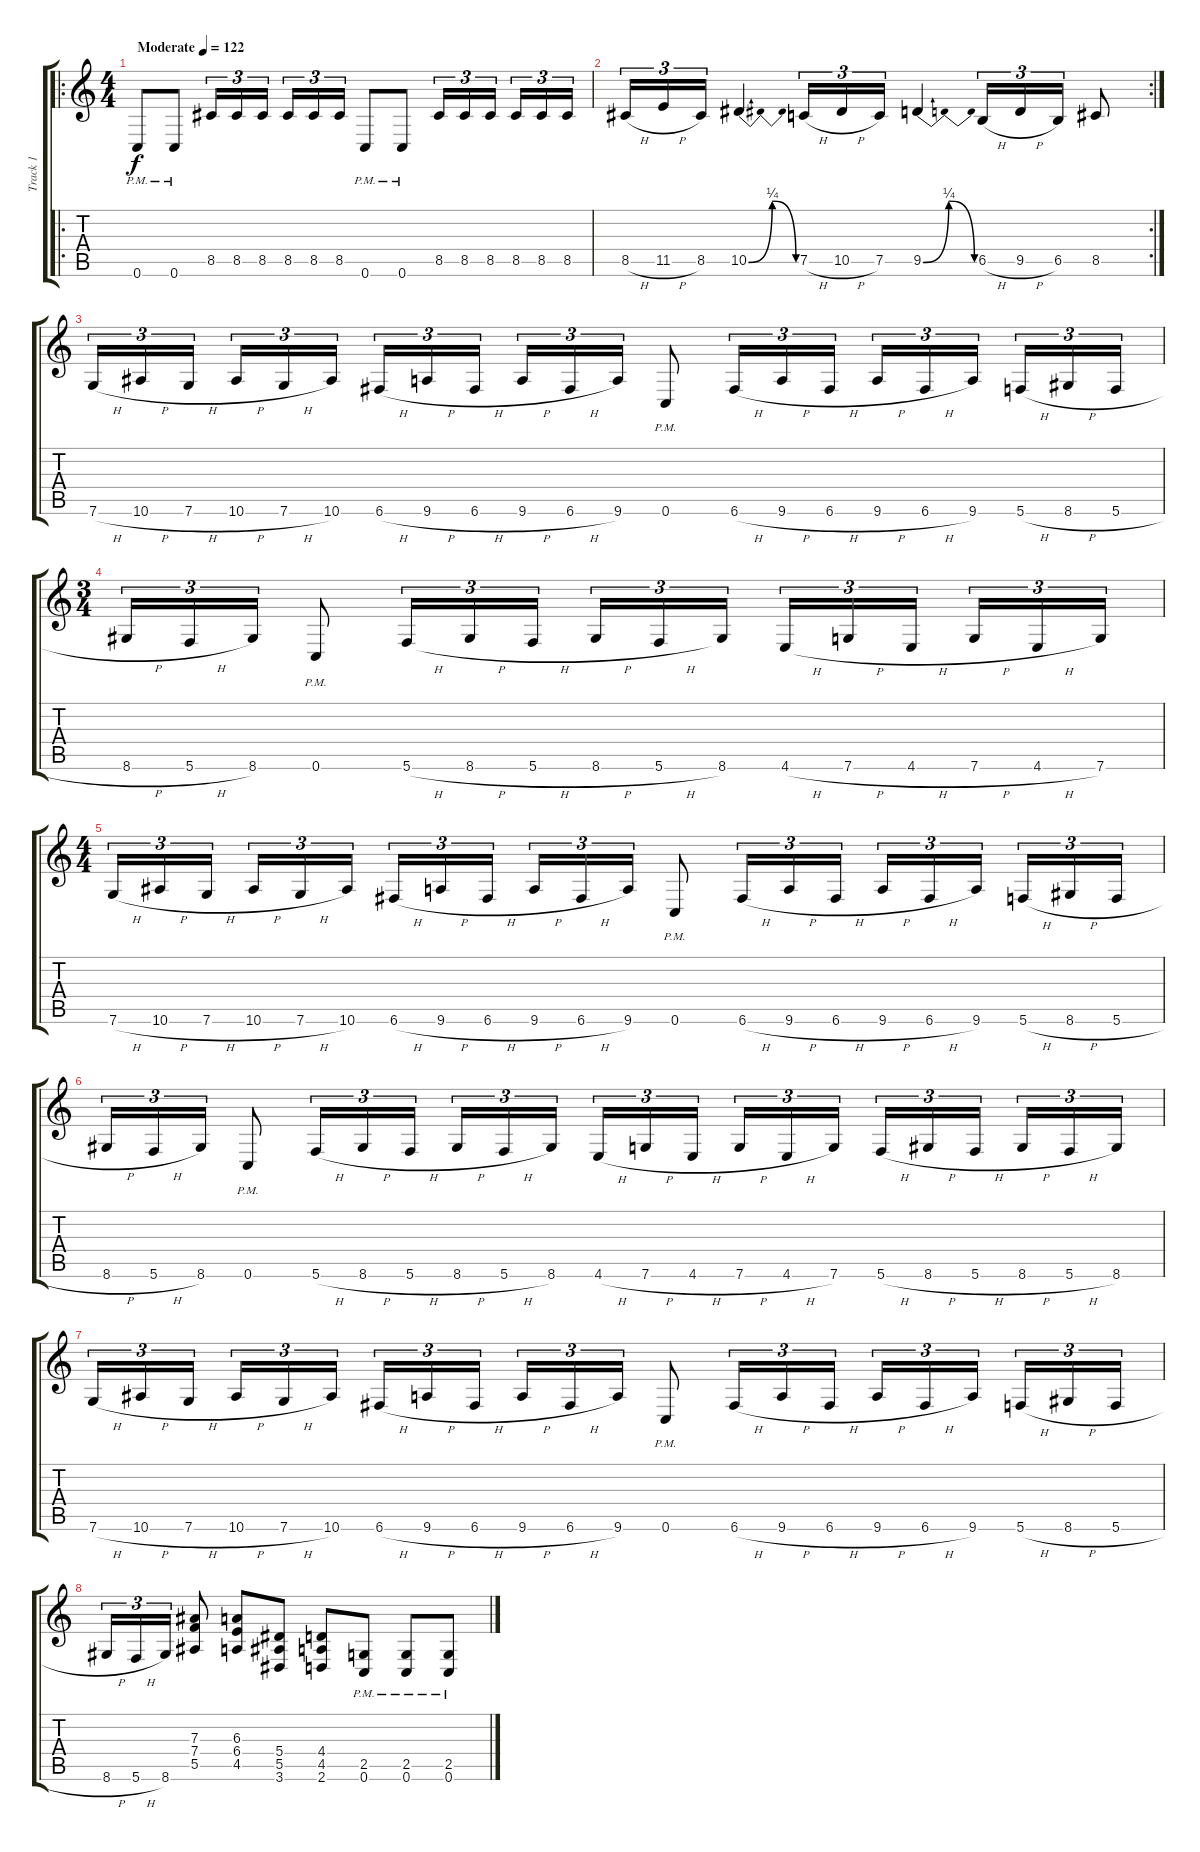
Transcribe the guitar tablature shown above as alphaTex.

\track ("Track 1" "Track 1") {instrument distortionguitar}
\staff {score tabs}
\tuning (C4 G3 Eb3 Bb2 F2 C2) {hide}
\ro
\ts (4 4)
\tempo (122 "Moderate")
\clef g2
\ks c
0.6{pm}.8{dy f instrument distortionguitar} 0.6{pm}.8 8.5.16{tu (3 2)} 8.5.16{tu (3 2)} 8.5.16{tu (3 2)} 8.5.16{tu (3 2)} 8.5.16{tu (3 2)} 8.5.16{tu (3 2)} 0.6{pm}.8 0.6{pm}.8 8.5.16{tu (3 2)} 8.5.16{tu (3 2)} 8.5.16{tu (3 2)} 8.5.16{tu (3 2)} 8.5.16{tu (3 2)} 8.5.16{tu (3 2)} |
\rc 2
8.5{h}.16{tu (3 2)} 11.5{h}.16{tu (3 2)} 8.5.16{tu (3 2)} 10.5{be (bendrelease 0 0 30 1 30 1 60 0)}.4 7.5{h}.16{tu (3 2)} 10.5{h}.16{tu (3 2)} 7.5.16{tu (3 2)} 9.5{be (bendrelease 0 0 30 1 30 1 60 0)}.4 6.5{h}.16{tu (3 2)} 9.5{h}.16{tu (3 2)} 6.5.16{tu (3 2)} 8.5.8 |
7.6{h}.16{tu (3 2)} 10.6{h}.16{tu (3 2)} 7.6{h}.16{tu (3 2)} 10.6{h}.16{tu (3 2)} 7.6{h}.16{tu (3 2)} 10.6.16{tu (3 2)} 6.6{h}.16{tu (3 2)} 9.6{h}.16{tu (3 2)} 6.6{h}.16{tu (3 2)} 9.6{h}.16{tu (3 2)} 6.6{h}.16{tu (3 2)} 9.6.16{tu (3 2)} 0.6{pm}.8 6.6{h}.16{tu (3 2)} 9.6{h}.16{tu (3 2)} 6.6{h}.16{tu (3 2)} 9.6{h}.16{tu (3 2)} 6.6{h}.16{tu (3 2)} 9.6.16{tu (3 2)} 5.6{h}.16{tu (3 2)} 8.6{h}.16{tu (3 2)} 5.6{h}.16{tu (3 2)} |
\ts (3 4)
8.6{h}.16{tu (3 2)} 5.6{h}.16{tu (3 2)} 8.6.16{tu (3 2)} 0.6{pm}.8 5.6{h}.16{tu (3 2)} 8.6{h}.16{tu (3 2)} 5.6{h}.16{tu (3 2)} 8.6{h}.16{tu (3 2)} 5.6{h}.16{tu (3 2)} 8.6.16{tu (3 2)} 4.6{h}.16{tu (3 2)} 7.6{h}.16{tu (3 2)} 4.6{h}.16{tu (3 2)} 7.6{h}.16{tu (3 2)} 4.6{h}.16{tu (3 2)} 7.6.16{tu (3 2)} |
\ts (4 4)
7.6{h}.16{tu (3 2)} 10.6{h}.16{tu (3 2)} 7.6{h}.16{tu (3 2)} 10.6{h}.16{tu (3 2)} 7.6{h}.16{tu (3 2)} 10.6.16{tu (3 2)} 6.6{h}.16{tu (3 2)} 9.6{h}.16{tu (3 2)} 6.6{h}.16{tu (3 2)} 9.6{h}.16{tu (3 2)} 6.6{h}.16{tu (3 2)} 9.6.16{tu (3 2)} 0.6{pm}.8 6.6{h}.16{tu (3 2)} 9.6{h}.16{tu (3 2)} 6.6{h}.16{tu (3 2)} 9.6{h}.16{tu (3 2)} 6.6{h}.16{tu (3 2)} 9.6.16{tu (3 2)} 5.6{h}.16{tu (3 2)} 8.6{h}.16{tu (3 2)} 5.6{h}.16{tu (3 2)} |
8.6{h}.16{tu (3 2)} 5.6{h}.16{tu (3 2)} 8.6.16{tu (3 2)} 0.6{pm}.8 5.6{h}.16{tu (3 2)} 8.6{h}.16{tu (3 2)} 5.6{h}.16{tu (3 2)} 8.6{h}.16{tu (3 2)} 5.6{h}.16{tu (3 2)} 8.6.16{tu (3 2)} 4.6{h}.16{tu (3 2)} 7.6{h}.16{tu (3 2)} 4.6{h}.16{tu (3 2)} 7.6{h}.16{tu (3 2)} 4.6{h}.16{tu (3 2)} 7.6.16{tu (3 2)} 5.6{h}.16{tu (3 2)} 8.6{h}.16{tu (3 2)} 5.6{h}.16{tu (3 2)} 8.6{h}.16{tu (3 2)} 5.6{h}.16{tu (3 2)} 8.6.16{tu (3 2)} |
7.6{h}.16{tu (3 2)} 10.6{h}.16{tu (3 2)} 7.6{h}.16{tu (3 2)} 10.6{h}.16{tu (3 2)} 7.6{h}.16{tu (3 2)} 10.6.16{tu (3 2)} 6.6{h}.16{tu (3 2)} 9.6{h}.16{tu (3 2)} 6.6{h}.16{tu (3 2)} 9.6{h}.16{tu (3 2)} 6.6{h}.16{tu (3 2)} 9.6.16{tu (3 2)} 0.6{pm}.8 6.6{h}.16{tu (3 2)} 9.6{h}.16{tu (3 2)} 6.6{h}.16{tu (3 2)} 9.6{h}.16{tu (3 2)} 6.6{h}.16{tu (3 2)} 9.6.16{tu (3 2)} 5.6{h}.16{tu (3 2)} 8.6{h}.16{tu (3 2)} 5.6{h}.16{tu (3 2)} |
8.6{h}.16{tu (3 2)} 5.6{h}.16{tu (3 2)} 8.6.16{tu (3 2)} (7.3 7.4 5.5).8 (6.3 6.4 4.5).8 (5.4 5.5 3.6).8 (4.4 4.5 2.6).8 (2.5{pm} 0.6{pm}).8 (2.5{pm} 0.6{pm}).8 (2.5{pm} 0.6{pm}).8
